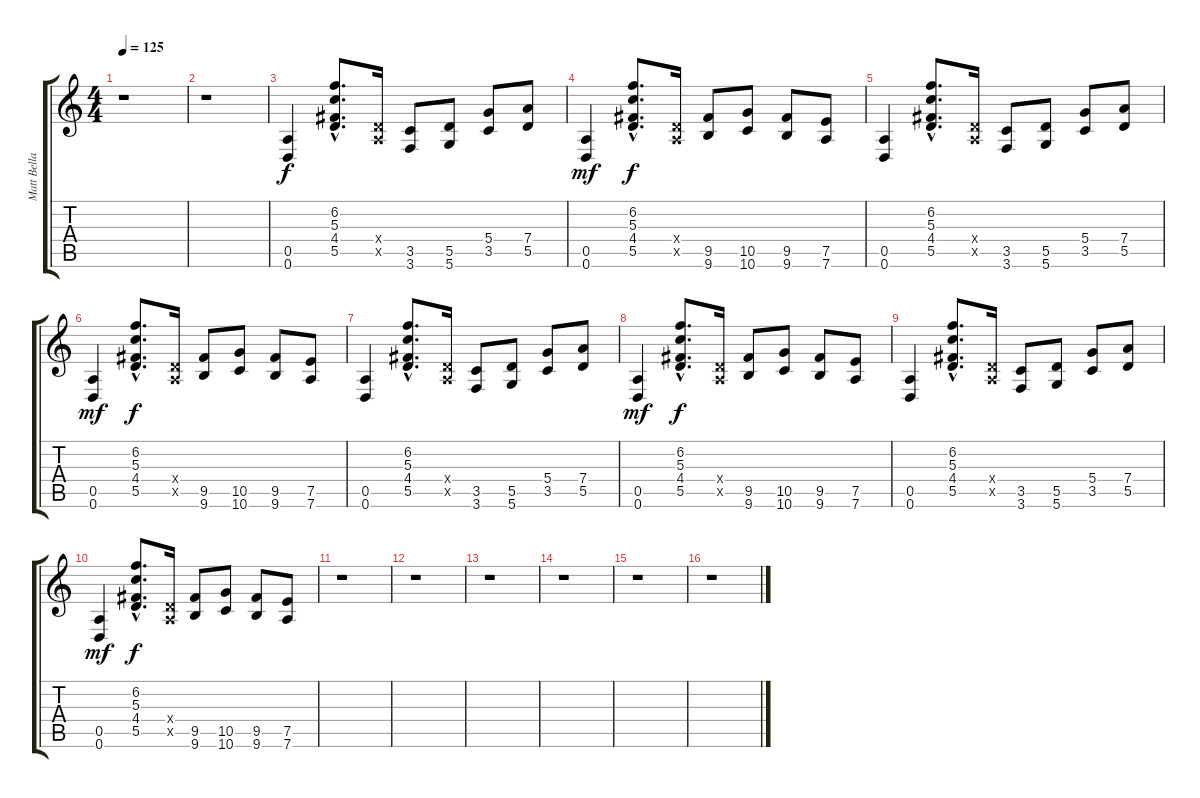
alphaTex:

\track ("Matt Bellamy 2" "Matt Bella") {instrument overdrivenguitar}
\staff {score tabs}
\tuning (E4 B3 G3 D3 A2 D2) {hide}
\ts (4 4)
\tempo 125
\clef g2
\ks c
r.1{dy f} |
r.1 |
(0.5 0.6).4{volume 13 balance 6 instrument overdrivenguitar} (6.2{hac} 5.3{hac} 4.4{hac} 5.5{hac}).8{d} (0.4{x} 0.5{x}).16 (3.5 3.6).8 (5.5 5.6).8 (5.4 3.5).8 (7.4 5.5).8 |
(0.5 0.6).4{dy mf} (6.2{hac} 5.3{hac} 4.4{hac} 5.5{hac}).8{d dy f} (0.4{x} 0.5{x}).16 (9.5 9.6).8 (10.5 10.6).8 (9.5 9.6).8 (7.5 7.6).8 |
(0.5 0.6).4 (6.2{hac} 5.3{hac} 4.4{hac} 5.5{hac}).8{d} (0.4{x} 0.5{x}).16 (3.5 3.6).8 (5.5 5.6).8 (5.4 3.5).8 (7.4 5.5).8 |
(0.5 0.6).4{dy mf} (6.2{hac} 5.3{hac} 4.4{hac} 5.5{hac}).8{d dy f} (0.4{x} 0.5{x}).16 (9.5 9.6).8 (10.5 10.6).8 (9.5 9.6).8 (7.5 7.6).8 |
(0.5 0.6).4 (6.2{hac} 5.3{hac} 4.4{hac} 5.5{hac}).8{d} (0.4{x} 0.5{x}).16 (3.5 3.6).8 (5.5 5.6).8 (5.4 3.5).8 (7.4 5.5).8 |
(0.5 0.6).4{dy mf} (6.2{hac} 5.3{hac} 4.4{hac} 5.5{hac}).8{d dy f} (0.4{x} 0.5{x}).16 (9.5 9.6).8 (10.5 10.6).8 (9.5 9.6).8 (7.5 7.6).8 |
(0.5 0.6).4 (6.2{hac} 5.3{hac} 4.4{hac} 5.5{hac}).8{d} (0.4{x} 0.5{x}).16 (3.5 3.6).8 (5.5 5.6).8 (5.4 3.5).8 (7.4 5.5).8 |
(0.5 0.6).4{dy mf} (6.2{hac} 5.3{hac} 4.4{hac} 5.5{hac}).8{d dy f} (0.4{x} 0.5{x}).16 (9.5 9.6).8 (10.5 10.6).8 (9.5 9.6).8 (7.5 7.6).8 |
r.1 |
r.1 |
r.1 |
r.1 |
r.1 |
r.1
